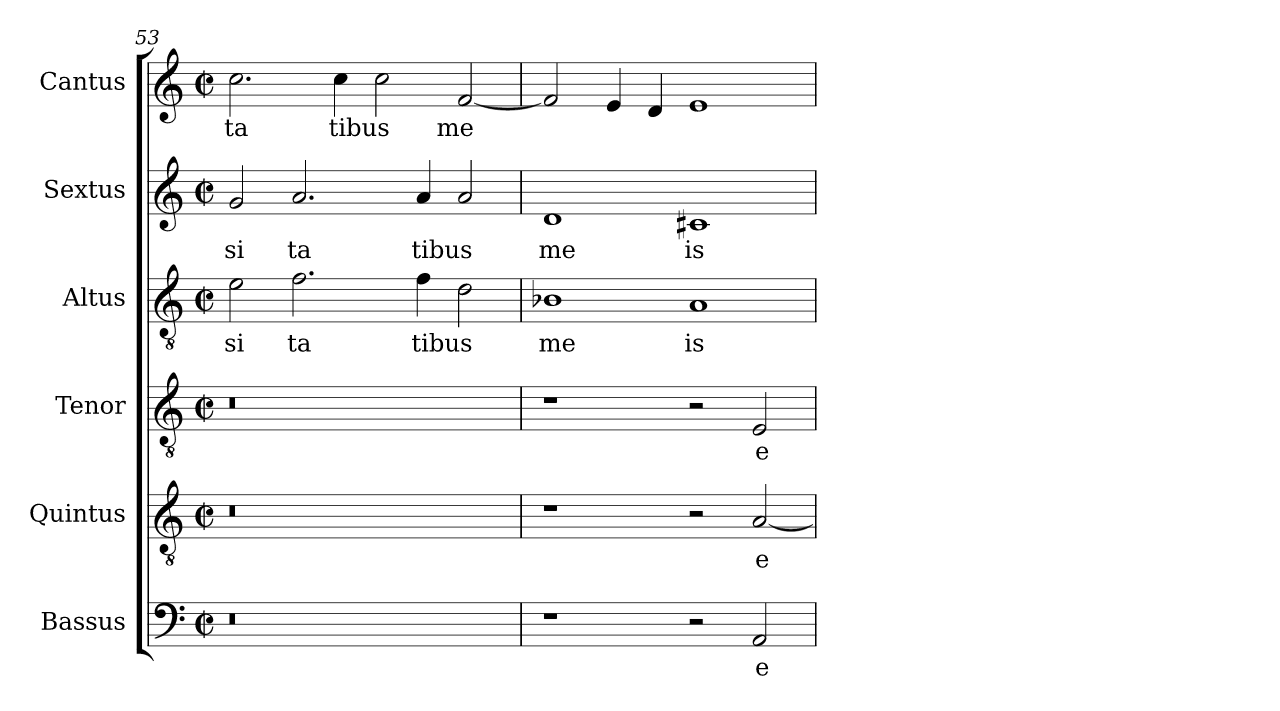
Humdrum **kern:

**kern	**text	**kern	**text	**kern	**text	**kern	**text	**kern	**text	**kern	**text
*part6	*part6	*part5	*part5	*part4	*part4	*part3	*part3	*part2	*part2	*part1	*part1
*staff6	*staff6	*staff5	*staff5	*staff4	*staff4	*staff3	*staff3	*staff2	*staff2	*staff1	*staff1
*I"Bassus	*	*I"Quintus	*	*I"Tenor	*	*I"Altus	*	*I"Sextus	*	*I"Cantus	*
*clefF4	*	*clefGv2	*	*clefGv2	*	*clefGv2	*	*clefG2	*	*clefG2	*
*	*	*	*	*	*	*k[]	*	*	*	*	*
*	*	*	*	*	*	*C:	*	*	*	*	*
*M2/2	*	*M2/2	*	*M2/2	*	*M2/2	*	*M2/2	*	*M2/2	*
*met(c|)	*	*met(c|)	*	*met(c|)	*	*met(c|)	*	*met(c|)	*	*met(c|)	*
=53	=53	=53	=53	=53	=53	=53	=53	=53	=53	=53	=53
!	!	!	!	!	!	!	!LO:LY:b:cj	!	!LO:LY:b:cj	!	!LO:LY:b:cj
0r	.	0r	.	0r	.	2e\	si	2g/	si	2.cc\	ta
!	!	!	!	!	!	!	!LO:LY:b:cj	!	!LO:LY:b:cj	!	!
.	.	.	.	.	.	2.f\	ta	2.a/	ta	.	.
!	!	!	!	!	!	!	!	!	!	!	!LO:LY:b
.	.	.	.	.	.	.	.	.	.	4cc\	tibus
.	.	.	.	.	.	.	.	.	.	2cc\	.
!	!	!	!	!	!	!	!LO:LY:b	!	!LO:LY:b	!	!
.	.	.	.	.	.	4f\	tibus	4a/	tibus	.	.
!	!	!	!	!	!	!	!	!	!	!	!LO:LY:b
.	.	.	.	.	.	2d\	.	2a/	.	[<2f/	me
=54	=54	=54	=54	=54	=54	=54	=54	=54	=54	=54	=54
!	!	!	!	!	!	!	!LO:LY:b:cj	!	!LO:LY:b:cj	!	!
1r	.	1r	.	1r	.	1B-X	me	1d	me	2f/]	.
.	.	.	.	.	.	.	.	.	.	4e/	.
.	.	.	.	.	.	.	.	.	.	4d/	.
!	!	!	!	!	!	!	!LO:LY:b:cj	!	!LO:LY:b:cj	!	!
2r	.	2r	.	2r	.	1A	is	1c#X	is	1e	.
!	!LO:LY:b:cj	!	!LO:LY:b:cj	!	!LO:LY:b:cj	!	!	!	!	!	!
2AA/	e	[>2A/	e	2E/	e	.	.	.	.	.	.
=	=	=	=	=	=	=	=	=	=	=	=
*-	*-	*-	*-	*-	*-	*-	*-	*-	*-	*-	*-
